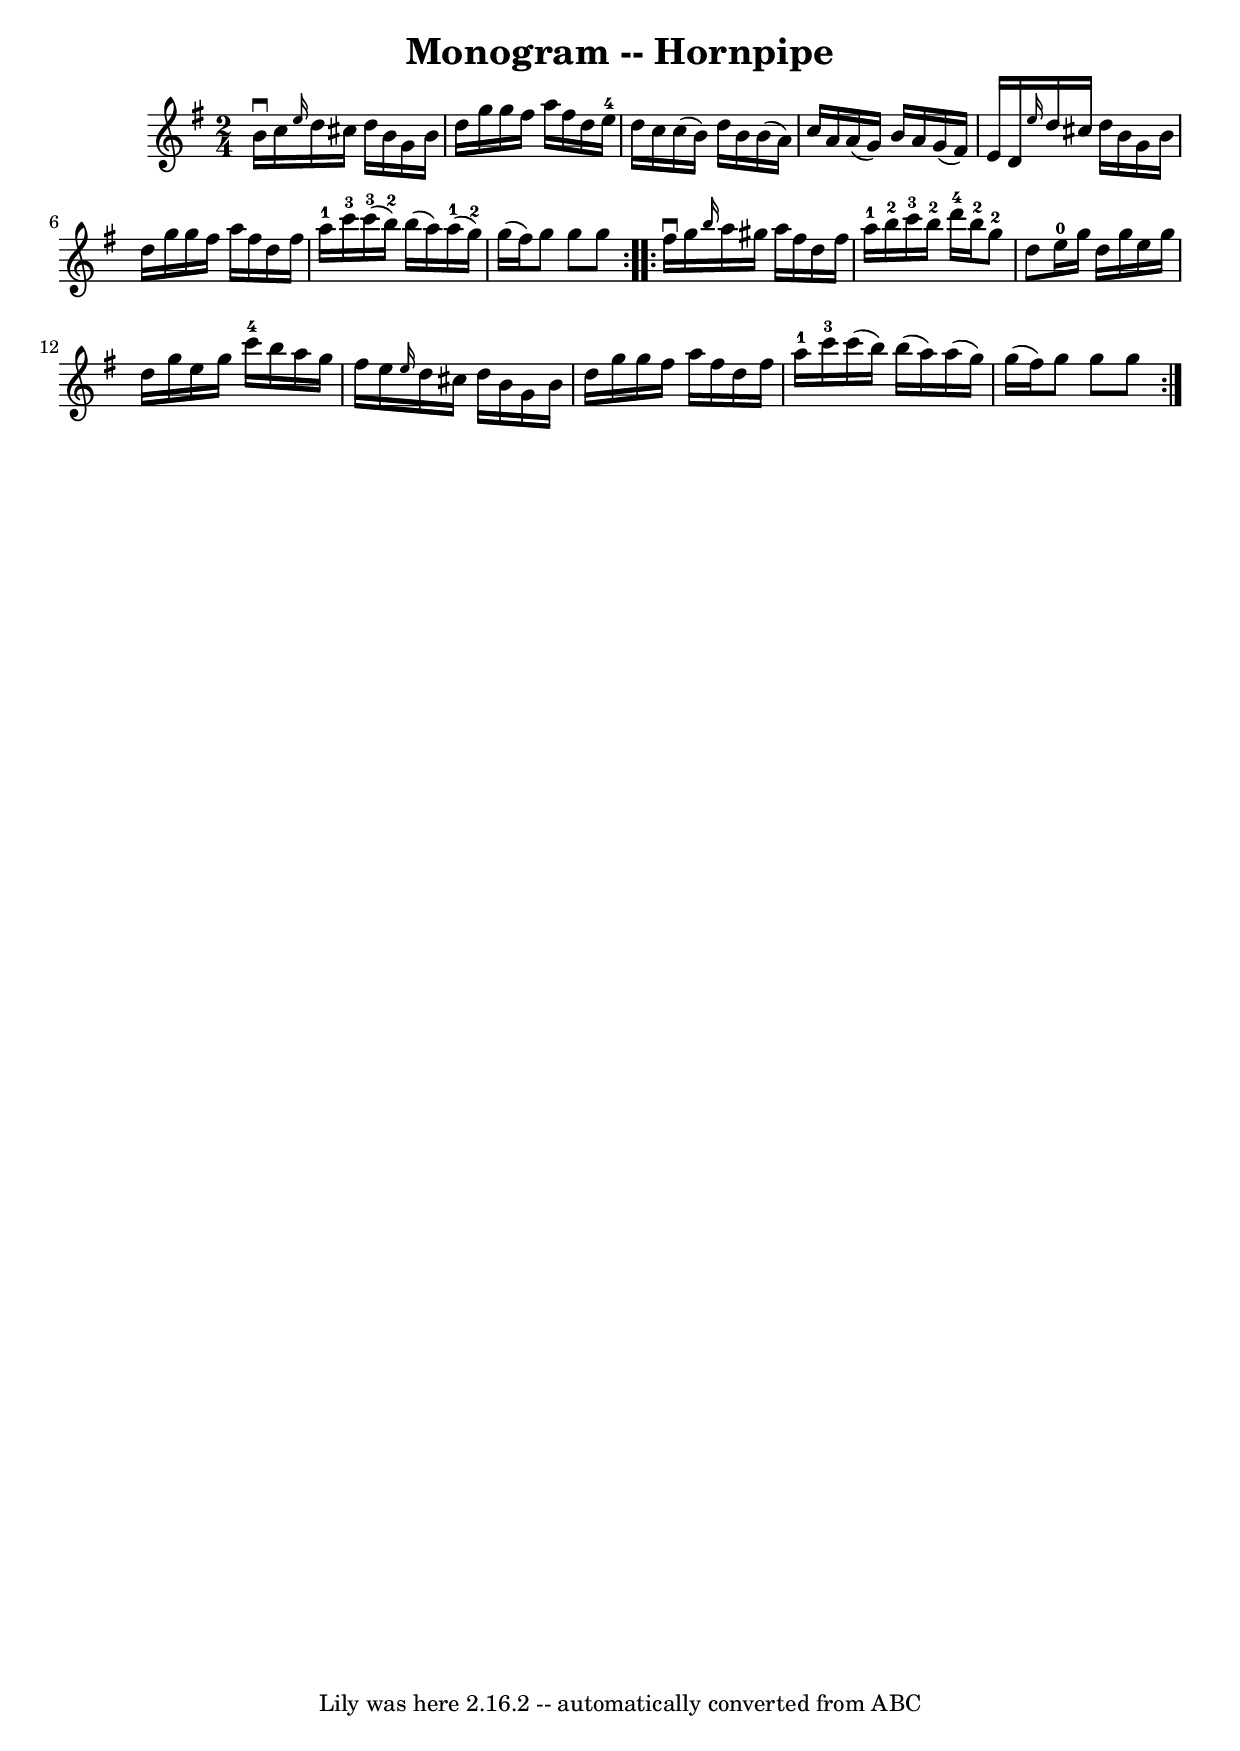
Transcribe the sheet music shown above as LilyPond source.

\version "2.16.2"
\include "Mammoth.ily"
\header {
	%% book = "Cole's 1000 Fiddle Tunes"
	crossRefNumber = "1"
	footnotes = ""
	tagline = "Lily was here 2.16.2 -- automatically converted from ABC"
	title = "Monogram -- Hornpipe"
}
voicedefault =  {


\repeat volta 2 {
\time 2/4 
\key g \major b'16^\downbow c''16  |
 \grace { e''16  } 
 d''16 cis''16 d''16 b'16 g'16 b'16 d''16 g''16  |
 
 g''16 fis''16 a''16 fis''16 d''16 e''16-4 d''16 c''16  
|
 c''16 (b'16) d''16 b'16 b'16 (a'16) c''16    
a'16  |
 a'16 (g'16) b'16 a'16 g'16 (fis'16) e'16 
 d'16  |
     \grace { e''16  } d''16 cis''16 d''16 b'16  
 g'16 b'16 d''16 g''16  |
 g''16 fis''16 a''16    
fis''16 d''16 fis''16 a''16-1 c'''16-3 |
 c'''16 
-3(b''16-2) b''16 (a''16) a''16-1(g''16-2)   
g''16 (fis''16) |
 g''8 g''8 g''8  }     \repeat volta 2 {  
 fis''16^\downbow g''16  |
 \grace { b''16  } a''16 gis''16    
a''16 fis''16 d''16 fis''16 a''16-1 b''16-2 |
   
c'''16-3 b''16-2 d'''16-4 b''16-2 g''8-2 d''8  
|
 e''16-0 g''16 d''16 g''16 e''16 g''16 d''16  
 g''16  |
 e''16 g''16 c'''16-4 b''16 a''16 g''16    
fis''16 e''16  |
     \grace { e''16  } d''16 cis''16 d''16 
 b'16 g'16 b'16 d''16 g''16  |
 g''16 fis''16 a''16 
 fis''16 d''16 fis''16 a''16-1 c'''16-3 |
 c'''16 (
 b''16) b''16 (a''16) a''16 (g''16) g''16 (fis''16) 
|
 g''8 g''8 g''8  }   
}

\score{
    <<

	\context Staff="default"
	{
	    \voicedefault 
	}

    >>
	\layout {
	}
	\midi {}
}
